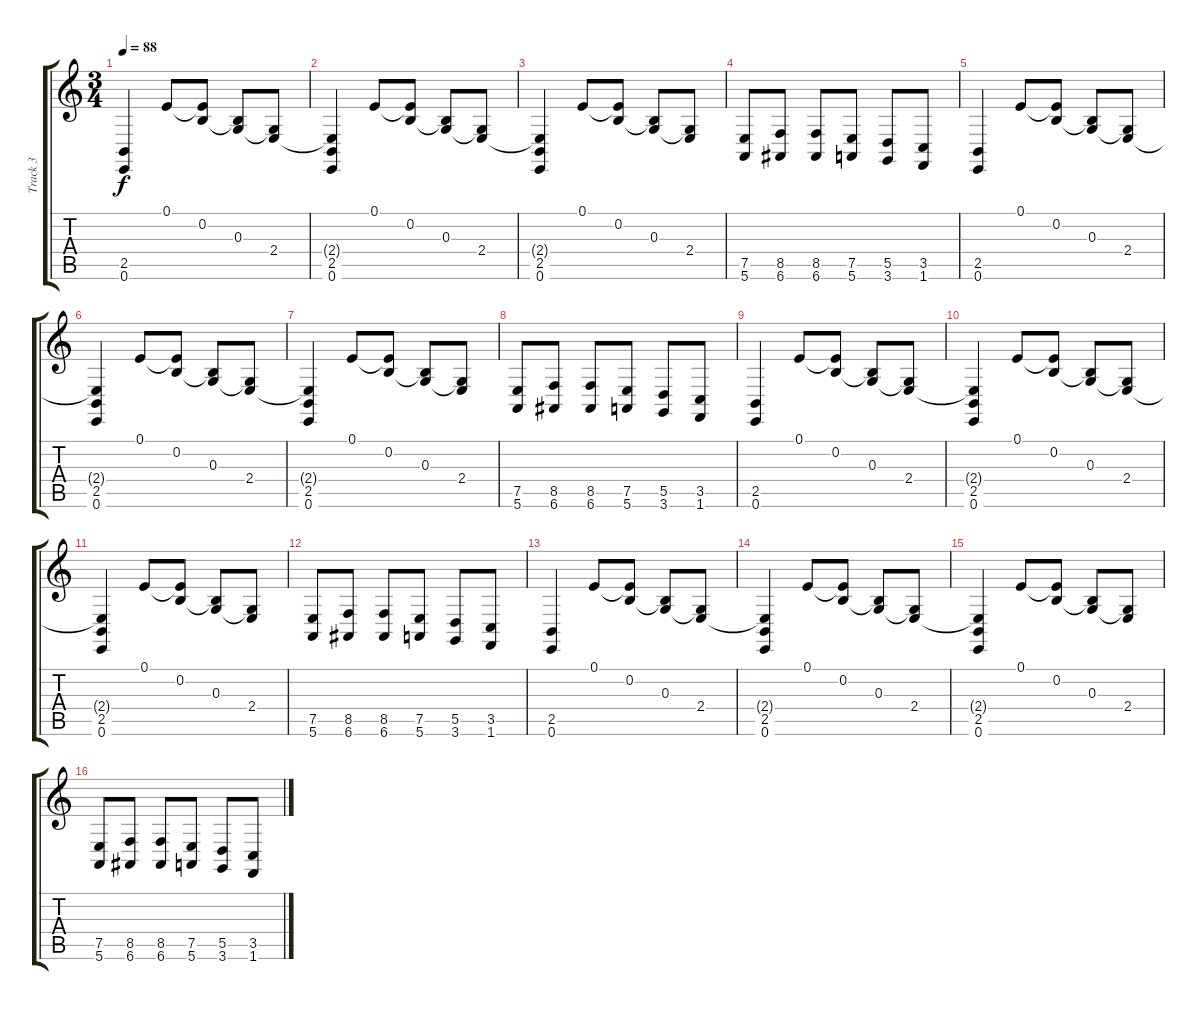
\track ("Track 3" "Track 3") {instrument lead5charang}
\staff {score tabs}
\tuning (E4 B3 G3 D3 A2 E2) {hide}
\ts (3 4)
\tempo 88
\clef g2
\ks c
(2.5 0.6).4{dy f} 0.1.8 (0.1{t} 0.2).8 (0.2{t} 0.3).8 (0.3{t} 2.4).8 |
(2.4{t} 2.5 0.6).4 0.1.8 (0.1{t} 0.2).8 (0.2{t} 0.3).8 (0.3{t} 2.4).8 |
(2.4{t} 2.5 0.6).4 0.1.8 (0.1{t} 0.2).8 (0.2{t} 0.3).8 (0.3{t} 2.4).8 |
(7.5 5.6).8 (8.5 6.6).8 (8.5 6.6).8 (7.5 5.6).8 (5.5 3.6).8 (3.5 1.6).8 |
(2.5 0.6).4 0.1.8 (0.1{t} 0.2).8 (0.2{t} 0.3).8 (0.3{t} 2.4).8 |
(2.4{t} 2.5 0.6).4 0.1.8 (0.1{t} 0.2).8 (0.2{t} 0.3).8 (0.3{t} 2.4).8 |
(2.4{t} 2.5 0.6).4 0.1.8 (0.1{t} 0.2).8 (0.2{t} 0.3).8 (0.3{t} 2.4).8 |
(7.5 5.6).8 (8.5 6.6).8 (8.5 6.6).8 (7.5 5.6).8 (5.5 3.6).8 (3.5 1.6).8 |
(2.5 0.6).4 0.1.8 (0.1{t} 0.2).8 (0.2{t} 0.3).8 (0.3{t} 2.4).8 |
(2.4{t} 2.5 0.6).4 0.1.8 (0.1{t} 0.2).8 (0.2{t} 0.3).8 (0.3{t} 2.4).8 |
(2.4{t} 2.5 0.6).4 0.1.8 (0.1{t} 0.2).8 (0.2{t} 0.3).8 (0.3{t} 2.4).8 |
(7.5 5.6).8 (8.5 6.6).8 (8.5 6.6).8 (7.5 5.6).8 (5.5 3.6).8 (3.5 1.6).8 |
(2.5 0.6).4 0.1.8 (0.1{t} 0.2).8 (0.2{t} 0.3).8 (0.3{t} 2.4).8 |
(2.4{t} 2.5 0.6).4 0.1.8 (0.1{t} 0.2).8 (0.2{t} 0.3).8 (0.3{t} 2.4).8 |
(2.4{t} 2.5 0.6).4 0.1.8 (0.1{t} 0.2).8 (0.2{t} 0.3).8 (0.3{t} 2.4).8 |
(7.5 5.6).8 (8.5 6.6).8 (8.5 6.6).8 (7.5 5.6).8 (5.5 3.6).8 (3.5 1.6).8
